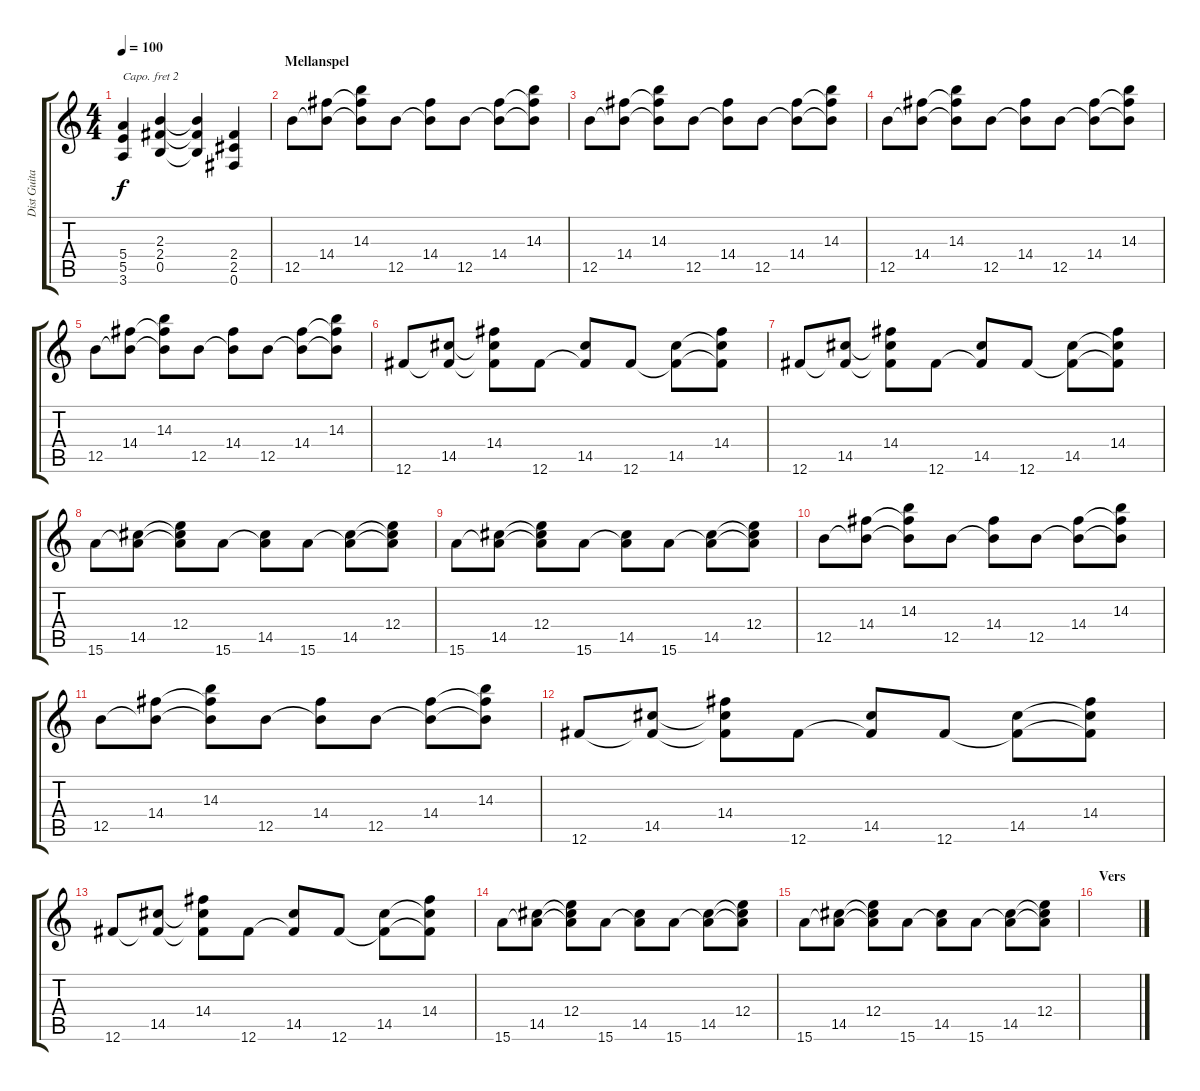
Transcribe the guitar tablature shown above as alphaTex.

\track ("Dist Guitar" "Dist Guita") {instrument overdrivenguitar}
\staff {score tabs}
\capo 2
\tuning (E4 B3 G3 D3 A2 E2) {hide}
\ts (4 4)
\tempo 100
\clef g2
\ks c
(5.4 5.5 3.6).4{dy f} (2.3 2.4 0.5).4 (2.3{t} 2.4{t} 0.5{t}).4 (2.4 2.5 0.6).4 |
\section ("" "Mellanspel")
12.5.8 (14.4 12.5{t}).8 (14.3 14.4{t} 12.5{t}).8 12.5.8 (14.4 12.5{t}).8 12.5.8 (14.4 12.5{t}).8 (14.3 14.4{t} 12.5{t}).8 |
12.5.8 (14.4 12.5{t}).8 (14.3 14.4{t} 12.5{t}).8 12.5.8 (14.4 12.5{t}).8 12.5.8 (14.4 12.5{t}).8 (14.3 14.4{t} 12.5{t}).8 |
12.5.8 (14.4 12.5{t}).8 (14.3 14.4{t} 12.5{t}).8 12.5.8 (14.4 12.5{t}).8 12.5.8 (14.4 12.5{t}).8 (14.3 14.4{t} 12.5{t}).8 |
12.5.8 (14.4 12.5{t}).8 (14.3 14.4{t} 12.5{t}).8 12.5.8 (14.4 12.5{t}).8 12.5.8 (14.4 12.5{t}).8 (14.3 14.4{t} 12.5{t}).8 |
12.6.8 (14.5 12.6{t}).8 (14.4 14.5{t} 12.6{t}).8 12.6.8 (14.5 12.6{t}).8 12.6.8 (14.5 12.6{t}).8 (14.4 14.5{t} 12.6{t}).8 |
12.6.8 (14.5 12.6{t}).8 (14.4 14.5{t} 12.6{t}).8 12.6.8 (14.5 12.6{t}).8 12.6.8 (14.5 12.6{t}).8 (14.4 14.5{t} 12.6{t}).8 |
15.6.8 (14.5 15.6{t}).8 (12.4 14.5{t} 15.6{t}).8 15.6.8 (14.5 15.6{t}).8 15.6.8 (14.5 15.6{t}).8 (12.4 14.5{t} 15.6{t}).8 |
15.6.8 (14.5 15.6{t}).8 (12.4 14.5{t} 15.6{t}).8 15.6.8 (14.5 15.6{t}).8 15.6.8 (14.5 15.6{t}).8 (12.4 14.5{t} 15.6{t}).8 |
12.5.8 (14.4 12.5{t}).8 (14.3 14.4{t} 12.5{t}).8 12.5.8 (14.4 12.5{t}).8 12.5.8 (14.4 12.5{t}).8 (14.3 14.4{t} 12.5{t}).8 |
12.5.8 (14.4 12.5{t}).8 (14.3 14.4{t} 12.5{t}).8 12.5.8 (14.4 12.5{t}).8 12.5.8 (14.4 12.5{t}).8 (14.3 14.4{t} 12.5{t}).8 |
12.6.8 (14.5 12.6{t}).8 (14.4 14.5{t} 12.6{t}).8 12.6.8 (14.5 12.6{t}).8 12.6.8 (14.5 12.6{t}).8 (14.4 14.5{t} 12.6{t}).8 |
12.6.8 (14.5 12.6{t}).8 (14.4 14.5{t} 12.6{t}).8 12.6.8 (14.5 12.6{t}).8 12.6.8 (14.5 12.6{t}).8 (14.4 14.5{t} 12.6{t}).8 |
15.6.8 (14.5 15.6{t}).8 (12.4 14.5{t} 15.6{t}).8 15.6.8 (14.5 15.6{t}).8 15.6.8 (14.5 15.6{t}).8 (12.4 14.5{t} 15.6{t}).8 |
15.6.8 (14.5 15.6{t}).8 (12.4 14.5{t} 15.6{t}).8 15.6.8 (14.5 15.6{t}).8 15.6.8 (14.5 15.6{t}).8 (12.4 14.5{t} 15.6{t}).8 |
\section ("" "Vers")
